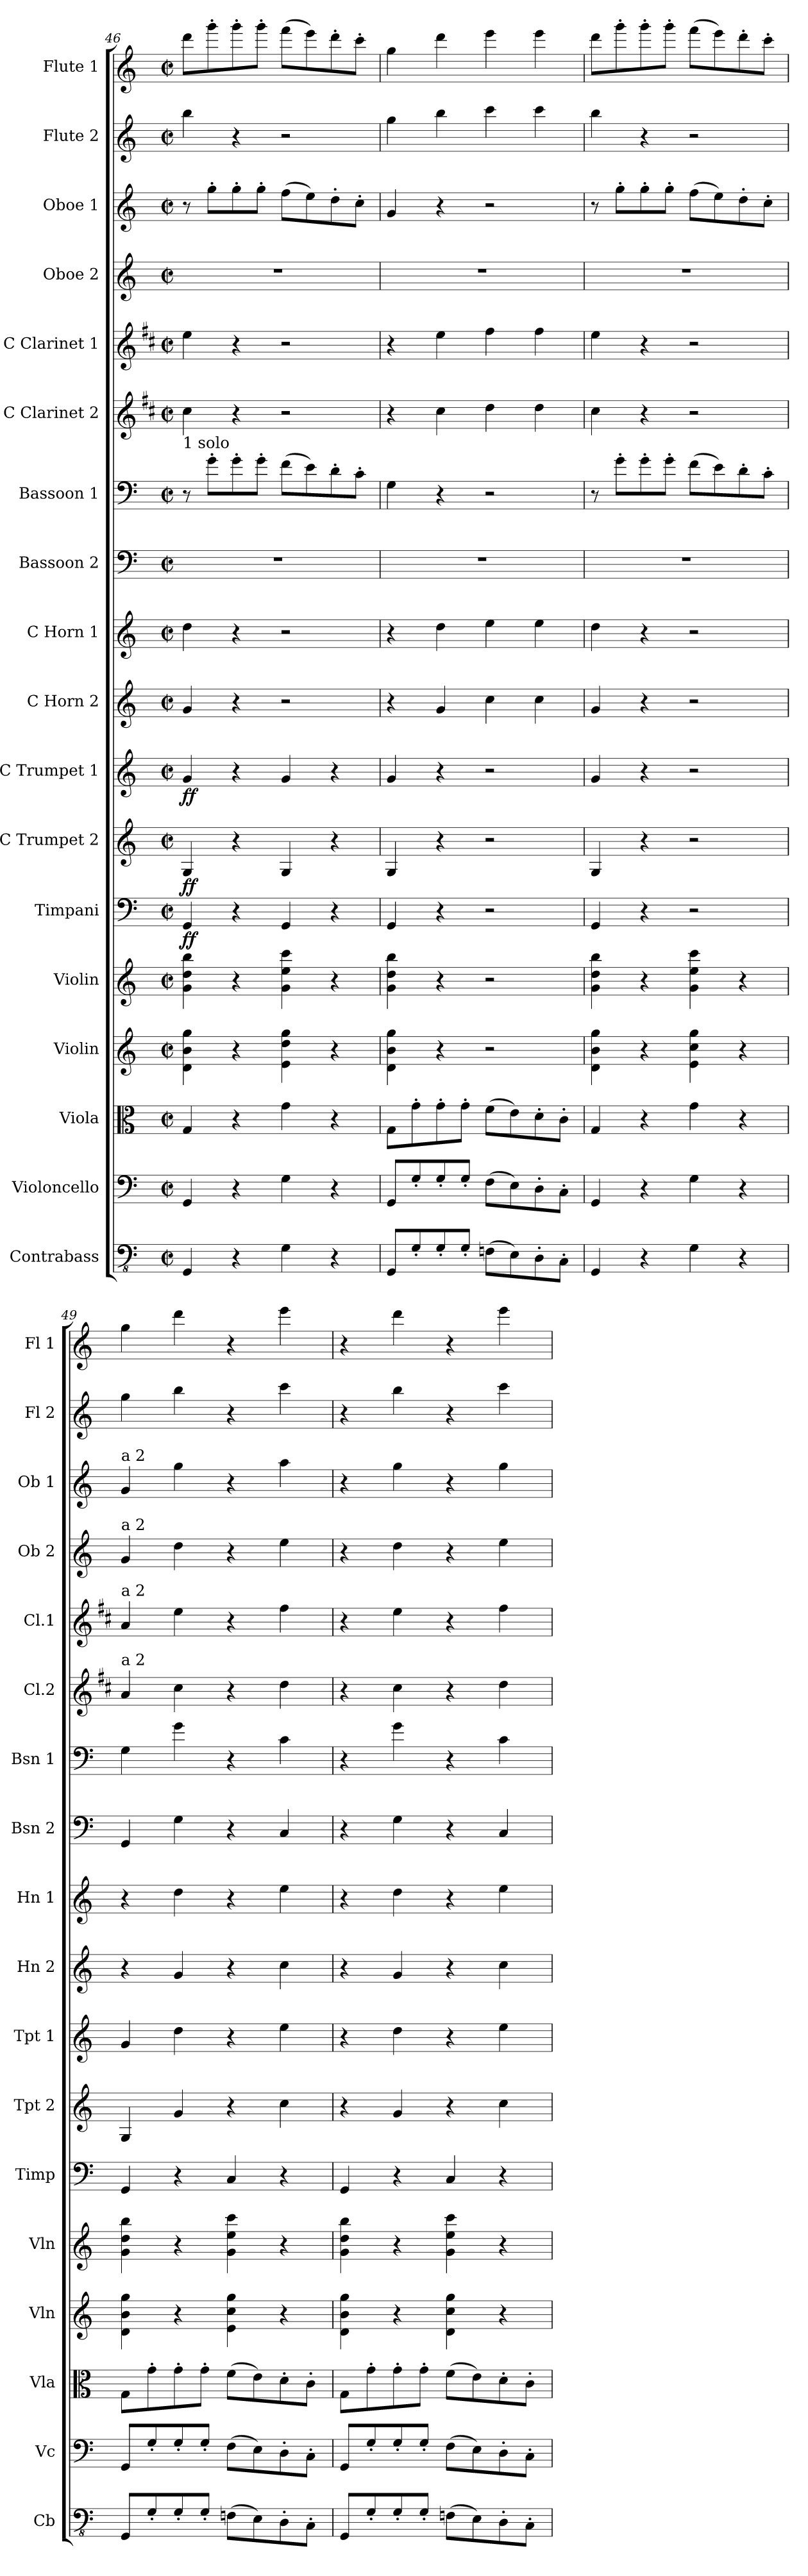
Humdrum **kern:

**kern	**kern	**kern	**kern	**kern	**kern	**dynam	**kern	**dynam	**kern	**dynam	**kern	**kern	**kern	**kern	**kern	**kern	**kern	**kern	**kern	**kern
*part18	*part17	*part16	*part15	*part14	*part13	*part13	*part12	*part12	*part11	*part11	*part10	*part9	*part8	*part7	*part6	*part5	*part4	*part3	*part2	*part1
*staff18	*staff17	*staff16	*staff15	*staff14	*staff13	*staff13	*staff12	*staff12	*staff11	*staff11	*staff10	*staff9	*staff8	*staff7	*staff6	*staff5	*staff4	*staff3	*staff2	*staff1
*I"Contrabass	*I"Violoncello	*I"Viola	*I"Violin	*I"Violin	*I"Timpani	*	*I"C Trumpet 2	*	*I"C Trumpet 1	*	*I"C Horn 2	*I"C Horn 1	*I"Bassoon 2	*I"Bassoon 1	*I"C Clarinet 2	*I"C Clarinet 1	*I"Oboe 2	*I"Oboe 1	*I"Flute 2	*I"Flute 1
*I'Cb	*I'Vc	*I'Vla	*I'Vln	*I'Vln	*I'Timp	*	*I'Tpt 2	*	*I'Tpt 1	*	*I'Hn 2	*I'Hn 1	*I'Bsn 2	*I'Bsn 1	*I'Cl.2	*I'Cl.1	*I'Ob 2	*I'Ob 1	*I'Fl 2	*I'Fl 1
!!LO:PB:g=z
*clefFv4	*clefF4	*clefC3	*clefG2	*clefG2	*clefF4	*	*clefG2	*	*clefG2	*	*clefG2	*clefG2	*clefF4	*clefF4	*clefG2	*clefG2	*clefG2	*clefG2	*clefG2	*clefG2
*	*	*	*	*	*	*	*	*	*	*	*ITrd7c12	*ITrd7c12	*	*	*ITrd1c2	*ITrd1c2	*	*	*	*
*k[]	*k[]	*k[]	*k[]	*k[]	*k[]	*	*k[]	*	*k[]	*	*k[]	*k[]	*k[]	*k[]	*k[]	*k[]	*k[]	*k[]	*k[]	*k[]
*M2/2	*M2/2	*M2/2	*M2/2	*M2/2	*M2/2	*	*M2/2	*	*M2/2	*	*M2/2	*M2/2	*M2/2	*M2/2	*M2/2	*M2/2	*M2/2	*M2/2	*M2/2	*M2/2
*met(c|)	*met(c|)	*met(c|)	*met(c|)	*met(c|)	*met(c|)	*	*met(c|)	*	*met(c|)	*	*met(c|)	*met(c|)	*met(c|)	*met(c|)	*met(c|)	*met(c|)	*met(c|)	*met(c|)	*met(c|)	*met(c|)
=46	=46	=46	=46	=46	=46	=46	=46	=46	=46	=46	=46	=46	=46	=46	=46	=46	=46	=46	=46	=46
!	!	!	!	!	!	!	!	!	!	!	!	!	!	!LO:TX:a:t=1 solo	!	!	!	!	!	!
!	!	!	!	!	!	!LO:DY:b	!	!LO:DY:b	!	!LO:DY:b	!	!	!	!	!	!	!	!	!	!
4GGG/	4GG/	4G/	4d\ 4b\ 4gg\	4g\ 4dd\ 4bb\	4GG/	ff	4G/	ff	4g/	ff	4G/	4d\	1r	8r	4b\	4dd\	1r	8r	4bb\	8ddd\L
.	.	.	.	.	.	.	.	.	.	.	.	.	.	8g'\L	.	.	.	8gg'\L	.	8ggg'\
4r	4r	4r	4r	4r	4r	.	4r	.	4r	.	4r	4r	.	8g'\	4r	4r	.	8gg'\	4r	8ggg'\
.	.	.	.	.	.	.	.	.	.	.	.	.	.	8g'\J	.	.	.	8gg'\J	.	8ggg'\J
4GG\	4G\	4g\	4e\ 4dd\ 4gg\	4g\ 4ee\ 4ccc\	4GG/	.	4G/	.	4g/	.	2r	2r	.	(>8f\L	2r	2r	.	(>8ff\L	2r	(>8fff\L
.	.	.	.	.	.	.	.	.	.	.	.	.	.	8e\)	.	.	.	8ee\)	.	8eee\)
4r	4r	4r	4r	4r	4r	.	4r	.	4r	.	.	.	.	8d'\	.	.	.	8dd'\	.	8ddd'\
.	.	.	.	.	.	.	.	.	.	.	.	.	.	8c'\J	.	.	.	8cc'\J	.	8ccc'\J
=47	=47	=47	=47	=47	=47	=47	=47	=47	=47	=47	=47	=47	=47	=47	=47	=47	=47	=47	=47	=47
8GGG/L	8GG/L	8G\L	4d\ 4b\ 4gg\	4g\ 4dd\ 4bb\	4GG/	.	4G/	.	4g/	.	4r	4r	1r	4G\	4r	4r	1r	4g/	4gg\	4gg\
8GG'/	8G'/	8g'\	.	.	.	.	.	.	.	.	.	.	.	.	.	.	.	.	.	.
8GG'/	8G'/	8g'\	4r	4r	4r	.	4r	.	4r	.	4G/	4d\	.	4r	4b\	4dd\	.	4r	4bb\	4ddd\
8GG'/J	8G'/J	8g'\J	.	.	.	.	.	.	.	.	.	.	.	.	.	.	.	.	.	.
(>8FFn\L	(>8F\L	(>8f\L	2r	2r	2r	.	2r	.	2r	.	4c\	4e\	.	2r	4cc\	4ee\	.	2r	4ccc\	4eee\
8EE\)	8E\)	8e\)	.	.	.	.	.	.	.	.	.	.	.	.	.	.	.	.	.	.
8DD'\	8D'\	8d'\	.	.	.	.	.	.	.	.	4c\	4e\	.	.	4cc\	4ee\	.	.	4ccc\	4eee\
8CC'\J	8C'\J	8c'\J	.	.	.	.	.	.	.	.	.	.	.	.	.	.	.	.	.	.
=48	=48	=48	=48	=48	=48	=48	=48	=48	=48	=48	=48	=48	=48	=48	=48	=48	=48	=48	=48	=48
4GGG/	4GG/	4G/	4d\ 4b\ 4gg\	4g\ 4dd\ 4bb\	4GG/	.	4G/	.	4g/	.	4G/	4d\	1r	8r	4b\	4dd\	1r	8r	4bb\	8ddd\L
.	.	.	.	.	.	.	.	.	.	.	.	.	.	8g'\L	.	.	.	8gg'\L	.	8ggg'\
4r	4r	4r	4r	4r	4r	.	4r	.	4r	.	4r	4r	.	8g'\	4r	4r	.	8gg'\	4r	8ggg'\
.	.	.	.	.	.	.	.	.	.	.	.	.	.	8g'\J	.	.	.	8gg'\J	.	8ggg'\J
4GG\	4G\	4g\	4e\ 4cc\ 4gg\	4g\ 4ee\ 4ccc\	2r	.	2r	.	2r	.	2r	2r	.	(>8f\L	2r	2r	.	(>8ff\L	2r	(>8fff\L
.	.	.	.	.	.	.	.	.	.	.	.	.	.	8e\)	.	.	.	8ee\)	.	8eee\)
4r	4r	4r	4r	4r	.	.	.	.	.	.	.	.	.	8d'\	.	.	.	8dd'\	.	8ddd'\
.	.	.	.	.	.	.	.	.	.	.	.	.	.	8c'\J	.	.	.	8cc'\J	.	8ccc'\J
=49	=49	=49	=49	=49	=49	=49	=49	=49	=49	=49	=49	=49	=49	=49	=49	=49	=49	=49	=49	=49
!	!	!	!	!	!	!	!	!	!	!	!	!	!	!	!	!	!	!LO:TX:a:t=a 2	!	!
!	!	!	!	!	!	!	!	!	!	!	!	!	!	!	!	!	!LO:TX:a:t=a 2	!	!	!
!	!	!	!	!	!	!	!	!	!	!	!	!	!	!	!	!LO:TX:a:t=a 2	!	!	!	!
!	!	!	!	!	!	!	!	!	!	!	!	!	!	!	!LO:TX:a:t=a 2	!	!	!	!	!
8GGG/L	8GG/L	8G\L	4d\ 4b\ 4gg\	4g\ 4dd\ 4bb\	4GG/	.	4G/	.	4g/	.	4r	4r	4GG/	4G\	4g/	4g/	4g/	4g/	4gg\	4gg\
8GG'/	8G'/	8g'\	.	.	.	.	.	.	.	.	.	.	.	.	.	.	.	.	.	.
8GG'/	8G'/	8g'\	4r	4r	4r	.	4g/	.	4dd\	.	4G/	4d\	4G\	4g\	4b\	4dd\	4dd\	4gg\	4bb\	4ddd\
8GG'/J	8G'/J	8g'\J	.	.	.	.	.	.	.	.	.	.	.	.	.	.	.	.	.	.
(>8FFn\L	(>8F\L	(>8f\L	4e\ 4cc\ 4gg\	4g\ 4ee\ 4ccc\	4C/	.	4r	.	4r	.	4r	4r	4r	4r	4r	4r	4r	4r	4r	4r
8EE\)	8E\)	8e\)	.	.	.	.	.	.	.	.	.	.	.	.	.	.	.	.	.	.
8DD'\	8D'\	8d'\	4r	4r	4r	.	4cc\	.	4ee\	.	4c\	4e\	4C/	4c\	4cc\	4ee\	4ee\	4aa\	4ccc\	4eee\
8CC'\J	8C'\J	8c'\J	.	.	.	.	.	.	.	.	.	.	.	.	.	.	.	.	.	.
=50	=50	=50	=50	=50	=50	=50	=50	=50	=50	=50	=50	=50	=50	=50	=50	=50	=50	=50	=50	=50
8GGG/L	8GG/L	8G\L	4d\ 4b\ 4gg\	4g\ 4dd\ 4bb\	4GG/	.	4r	.	4r	.	4r	4r	4r	4r	4r	4r	4r	4r	4r	4r
8GG'/	8G'/	8g'\	.	.	.	.	.	.	.	.	.	.	.	.	.	.	.	.	.	.
8GG'/	8G'/	8g'\	4r	4r	4r	.	4g/	.	4dd\	.	4G/	4d\	4G\	4g\	4b\	4dd\	4dd\	4gg\	4bb\	4ddd\
8GG'/J	8G'/J	8g'\J	.	.	.	.	.	.	.	.	.	.	.	.	.	.	.	.	.	.
(>8FFn\L	(>8F\L	(>8f\L	4d\ 4cc\ 4gg\	4g\ 4ee\ 4ccc\	4C/	.	4r	.	4r	.	4r	4r	4r	4r	4r	4r	4r	4r	4r	4r
8EE\)	8E\)	8e\)	.	.	.	.	.	.	.	.	.	.	.	.	.	.	.	.	.	.
8DD'\	8D'\	8d'\	4r	4r	4r	.	4cc\	.	4ee\	.	4c\	4e\	4C/	4c\	4cc\	4ee\	4ee\	4gg\	4ccc\	4eee\
8CC'\J	8C'\J	8c'\J	.	.	.	.	.	.	.	.	.	.	.	.	.	.	.	.	.	.
=	=	=	=	=	=	=	=	=	=	=	=	=	=	=	=	=	=	=	=	=
*-	*-	*-	*-	*-	*-	*-	*-	*-	*-	*-	*-	*-	*-	*-	*-	*-	*-	*-	*-	*-
